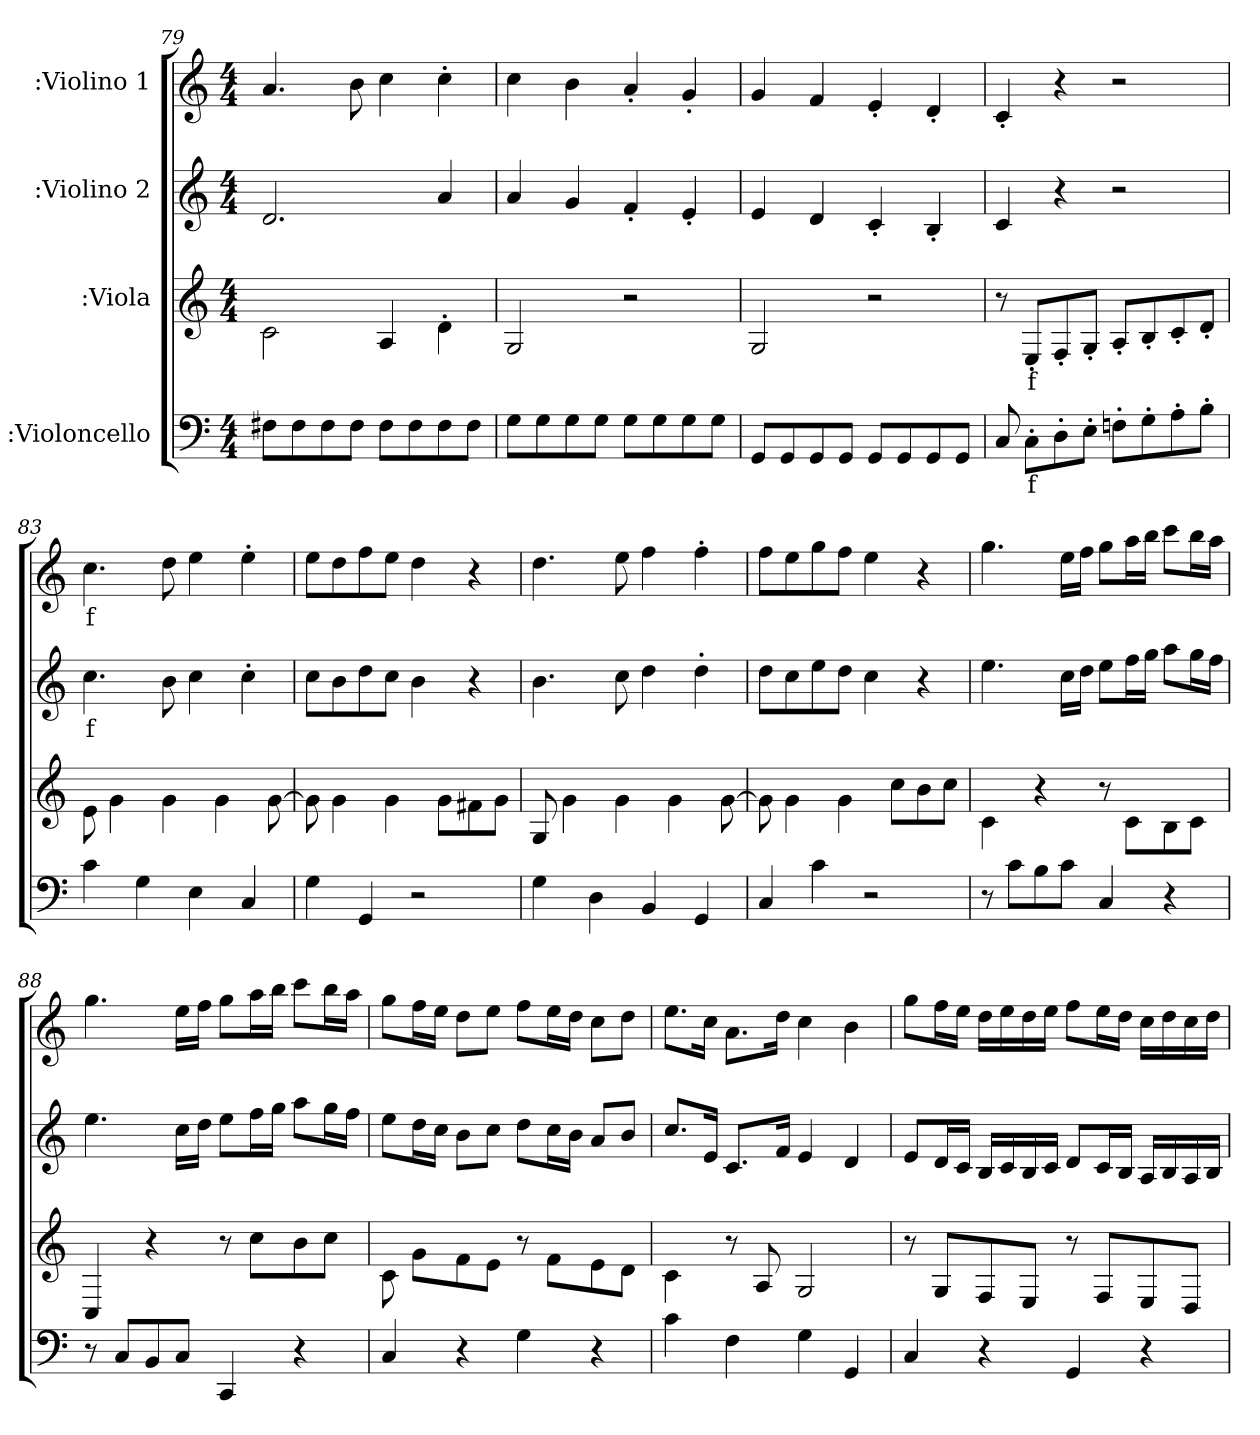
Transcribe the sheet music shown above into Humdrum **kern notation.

**kern	**text	**kern	**text	**kern	**text	**kern	**text
*part4	*part4	*part3	*part3	*part2	*part2	*part1	*part1
*staff4	*staff4	*staff3	*staff3	*staff2	*staff2	*staff1	*staff1
*I":Violoncello	*	*I":Viola	*	*I":Violino 2	*	*I":Violino 1	*
*clefF4	*	*	*	*clefG2	*	*clefG2	*
*k[]	*	*k[]	*	*k[]	*	*k[]	*
*C:	*	*C:	*	*C:	*	*C:	*
*M4/4	*	*M4/4	*	*M4/4	*	*M4/4	*
=79	=79	=79	=79	=79	=79	=79	=79
8F#X\L	.	2c\	.	2.d/	.	4.a/	.
8F#\	.	.	.	.	.	.	.
8F#\	.	.	.	.	.	.	.
8F#\J	.	.	.	.	.	8b\	.
8F#\L	.	4A/	.	.	.	4cc\	.
8F#\	.	.	.	.	.	.	.
8F#\	.	4d'>\	.	4a/	.	4cc'>\	.
8F#\J	.	.	.	.	.	.	.
=80	=80	=80	=80	=80	=80	=80	=80
8G\L	.	2G/	.	4a/	.	4cc\	.
8G\	.	.	.	.	.	.	.
8G\	.	.	.	4g/	.	4b\	.
8G\J	.	.	.	.	.	.	.
8G\L	.	2r	.	4f'>/	.	4a'>/	.
8G\	.	.	.	.	.	.	.
8G\	.	.	.	4e'>/	.	4g'>/	.
8G\J	.	.	.	.	.	.	.
=81	=81	=81	=81	=81	=81	=81	=81
8GG/L	.	2G/	.	4e/	.	4g/	.
8GG/	.	.	.	.	.	.	.
8GG/	.	.	.	4d/	.	4f/	.
8GG/J	.	.	.	.	.	.	.
8GG/L	.	2r	.	4c'>/	.	4e'>/	.
8GG/	.	.	.	.	.	.	.
8GG/	.	.	.	4B'>/	.	4d'>/	.
8GG/J	.	.	.	.	.	.	.
=82	=82	=82	=82	=82	=82	=82	=82
8C/	.	8r	.	4c/	.	4c'>/	.
8C'>\L	f	8E'>/L	f	.	.	.	.
8D'>\	.	8F'>/	.	4r	.	4r	.
8E'>\J	.	8G'>/J	.	.	.	.	.
8Fn'>\L	.	8A'>/L	.	2r	.	2r	.
8G'>\	.	8B'>/	.	.	.	.	.
8A'>\	.	8c'>/	.	.	.	.	.
8B'>\J	.	8d'>/J	.	.	.	.	.
=83	=83	=83	=83	=83	=83	=83	=83
4c\	.	8e\	.	4.cc\	f	4.cc\	f
.	.	4g\	.	.	.	.	.
4G\	.	.	.	.	.	.	.
.	.	4g\	.	8b\	.	8dd\	.
4E\	.	.	.	4cc\	.	4ee\	.
.	.	4g\	.	.	.	.	.
4C/	.	.	.	4cc'>\	.	4ee'>\	.
.	.	[8g\	.	.	.	.	.
=84	=84	=84	=84	=84	=84	=84	=84
4G\	.	8g\]	.	8cc\L	.	8ee\L	.
.	.	4g\	.	8b\	.	8dd\	.
4GG/	.	.	.	8dd\	.	8ff\	.
.	.	4g\	.	8cc\J	.	8ee\J	.
2r	.	.	.	4b\	.	4dd\	.
.	.	8g\L	.	.	.	.	.
.	.	8f#X\	.	4r	.	4r	.
.	.	8g\J	.	.	.	.	.
=85	=85	=85	=85	=85	=85	=85	=85
4G\	.	8G/	.	4.b\	.	4.dd\	.
.	.	4g\	.	.	.	.	.
4D\	.	.	.	.	.	.	.
.	.	4g\	.	8cc\	.	8ee\	.
4BB/	.	.	.	4dd\	.	4ff\	.
.	.	4g\	.	.	.	.	.
4GG/	.	.	.	4dd'>\	.	4ff'>\	.
.	.	[8g\	.	.	.	.	.
=86	=86	=86	=86	=86	=86	=86	=86
4C/	.	8g\]	.	8dd\L	.	8ff\L	.
.	.	4g\	.	8cc\	.	8ee\	.
4c\	.	.	.	8ee\	.	8gg\	.
.	.	4g\	.	8dd\J	.	8ff\J	.
2r	.	.	.	4cc\	.	4ee\	.
.	.	8cc\L	.	.	.	.	.
.	.	8b\	.	4r	.	4r	.
.	.	8cc\J	.	.	.	.	.
=87	=87	=87	=87	=87	=87	=87	=87
8r	.	4c\	.	4.ee\	.	4.gg\	.
8c\L	.	.	.	.	.	.	.
8B\	.	4r	.	.	.	.	.
8c\J	.	.	.	16cc\LL	.	16ee\LL	.
.	.	.	.	16dd\JJ	.	16ff\JJ	.
4C/	.	8r	.	8ee\L	.	8gg\L	.
.	.	8c\L	.	16ff\L	.	16aa\L	.
.	.	.	.	16gg\JJ	.	16bb\JJ	.
4r	.	8B\	.	8aa\L	.	8ccc\L	.
.	.	8c\J	.	16gg\L	.	16bb\L	.
.	.	.	.	16ff\JJ	.	16aa\JJ	.
=88	=88	=88	=88	=88	=88	=88	=88
8r	.	4C/	.	4.ee\	.	4.gg\	.
8C/L	.	.	.	.	.	.	.
8BB/	.	4r	.	.	.	.	.
8C/J	.	.	.	16cc\LL	.	16ee\LL	.
.	.	.	.	16dd\JJ	.	16ff\JJ	.
4CC/	.	8r	.	8ee\L	.	8gg\L	.
.	.	8cc\L	.	16ff\L	.	16aa\L	.
.	.	.	.	16gg\JJ	.	16bb\JJ	.
4r	.	8b\	.	8aa\L	.	8ccc\L	.
.	.	8cc\J	.	16gg\L	.	16bb\L	.
.	.	.	.	16ff\JJ	.	16aa\JJ	.
=89	=89	=89	=89	=89	=89	=89	=89
4C/	.	8c\	.	8ee\L	.	8gg\L	.
.	.	8g\L	.	16dd\L	.	16ff\L	.
.	.	.	.	16cc\JJ	.	16ee\JJ	.
4r	.	8f\	.	8b\L	.	8dd\L	.
.	.	8e\J	.	8cc\J	.	8ee\J	.
4G\	.	8r	.	8dd\L	.	8ff\L	.
.	.	8f\L	.	16cc\L	.	16ee\L	.
.	.	.	.	16b\JJ	.	16dd\JJ	.
4r	.	8e\	.	8a/L	.	8cc\L	.
.	.	8d\J	.	8b/J	.	8dd\J	.
=90	=90	=90	=90	=90	=90	=90	=90
4c\	.	4c\	.	8.cc/L	.	8.ee\L	.
.	.	.	.	16e/Jk	.	16cc\Jk	.
4F\	.	8r	.	8.c/L	.	8.a\L	.
.	.	8A/	.	.	.	.	.
.	.	.	.	16f/Jk	.	16dd\Jk	.
4G\	.	2G/	.	4e/	.	4cc\	.
4GG/	.	.	.	4d/	.	4b\	.
=91	=91	=91	=91	=91	=91	=91	=91
4C/	.	8r	.	8e/L	.	8gg\L	.
.	.	8G/L	.	16d/L	.	16ff\L	.
.	.	.	.	16c/JJ	.	16ee\JJ	.
4r	.	8F/	.	16B/LL	.	16dd\LL	.
.	.	.	.	16c/	.	16ee\	.
.	.	8E/J	.	16B/	.	16dd\	.
.	.	.	.	16c/JJ	.	16ee\JJ	.
4GG/	.	8r	.	8d/L	.	8ff\L	.
.	.	8F/L	.	16c/L	.	16ee\L	.
.	.	.	.	16B/JJ	.	16dd\JJ	.
4r	.	8E/	.	16A/LL	.	16cc\LL	.
.	.	.	.	16B/	.	16dd\	.
.	.	8D/J	.	16A/	.	16cc\	.
.	.	.	.	16B/JJ	.	16dd\JJ	.
=	=	=	=	=	=	=	=
*-	*-	*-	*-	*-	*-	*-	*-
